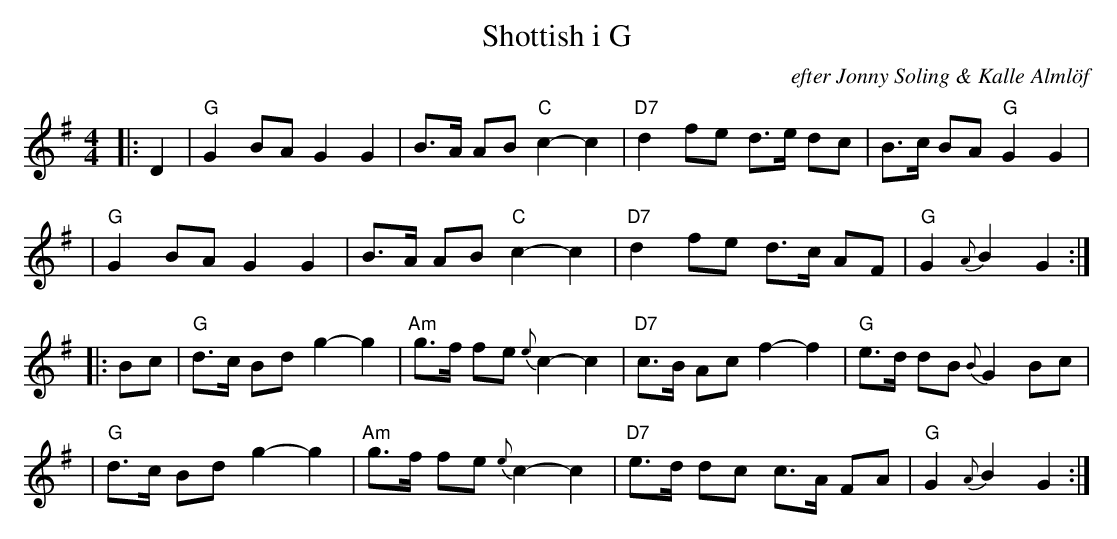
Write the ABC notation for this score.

X:1
T: Shottish i G
O: efter Jonny Soling & Kalle Alml\"of
M: 4/4
L: 1/8
K: G
|: D2 | "G"G2 BA G2 G2 | B>A AB "C"c2- c2 | "D7"d2 fe d>e dc | B>c BA "G"G2 G2 |
|       "G"G2 BA G2 G2 | B>A AB "C"c2- c2 | "D7"d2 fe d>c AF | "G"G2 {A}B2 G2 :|
|: Bc | "G"d>c Bd g2- g2 | "Am"g>f fe {e}c2- c2 | "D7"c>B Ac f2- f2 | "G"e>d dB {B}G2 Bc |
|       "G"d>c Bd g2- g2 | "Am"g>f fe {e}c2- c2 | "D7"e>d dc c>A FA | "G"G2 {A}B2 G2 :|
